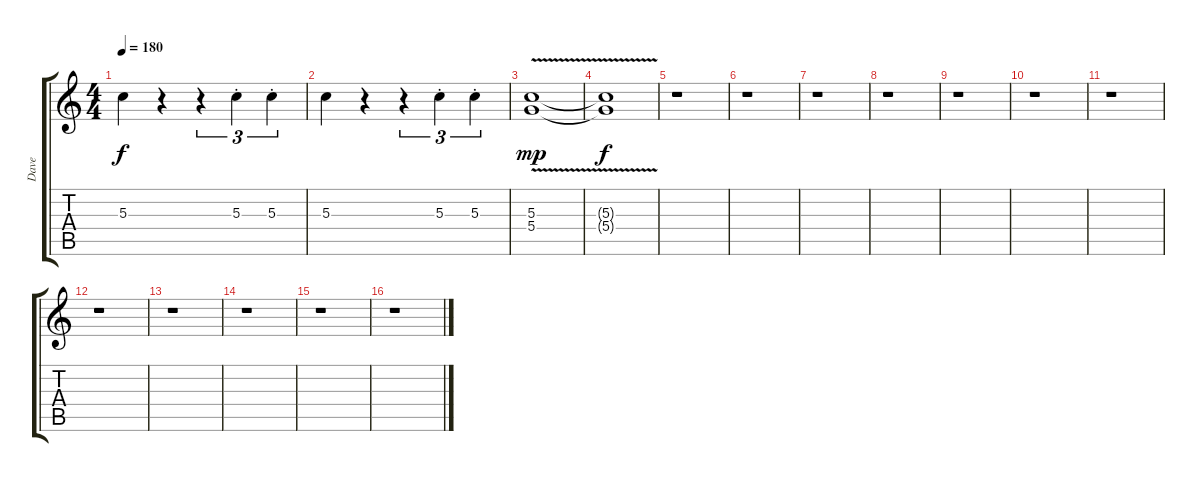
\track ("Dave" "Dave") {instrument distortionguitar}
\staff {score tabs}
\tuning (E4 B3 G3 D3 A2 E2) {hide}
\ts (4 4)
\tempo 180
\clef g2
\ks c
5.3.4{dy f} r.4 r.4{tu (3 2)} 5.3{st}.4{tu (3 2)} 5.3{st}.4{tu (3 2)} |
5.3.4 r.4 r.4{tu (3 2)} 5.3{st}.4{tu (3 2)} 5.3{st}.4{tu (3 2)} |
(5.3{v} 5.4).1{dy mp} |
(5.3{t} 5.4{t}).1{dy f} |
r.1 |
r.1 |
r.1 |
r.1 |
r.1 |
r.1 |
r.1 |
r.1 |
r.1 |
r.1 |
r.1 |
r.1
